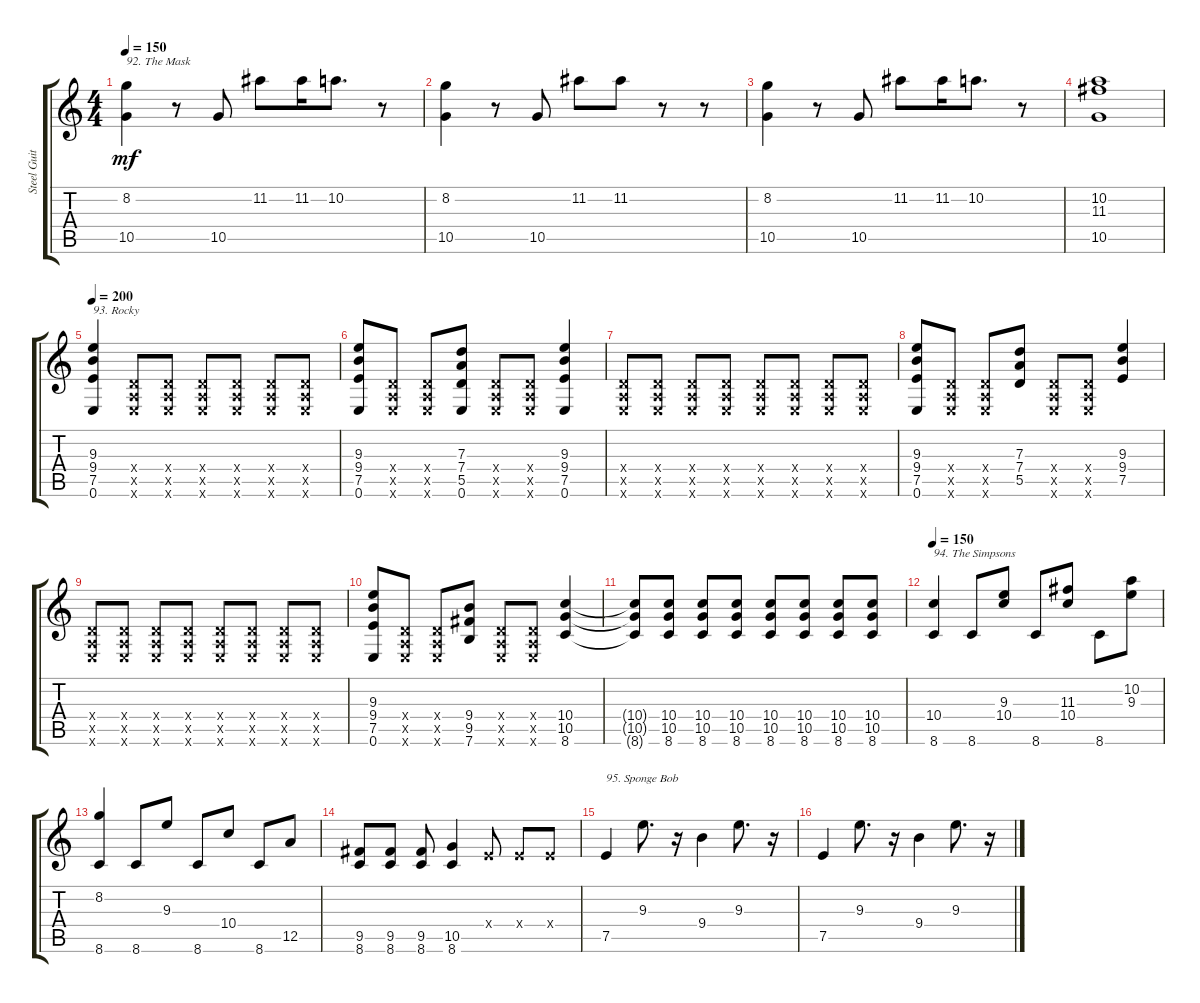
\track ("Steel Guitar" "Steel Guit") {instrument acousticguitarsteel}
\staff {score tabs}
\tuning (E4 B3 G3 D3 A2 E2) {hide}
\ts (4 4)
\tempo 150
\clef g2
\ks c
(8.2 10.5).4{txt "92. The Mask" dy mf} r.8 10.5.8 11.2.8 11.2.16 10.2.8{d} r.8 |
(8.2 10.5).4 r.8 10.5.8 11.2.8 11.2.8 r.8 r.8 |
(8.2 10.5).4 r.8 10.5.8 11.2.8 11.2.16 10.2.8{d} r.8 |
(10.2 11.3 10.5).1 |
\tempo 200
(9.3 9.4 7.5 0.6).4{txt "93. Rocky"} (0.4{x} 0.5{x} 0.6{x}).8 (0.4{x} 0.5{x} 0.6{x}).8 (0.4{x} 0.5{x} 0.6{x}).8 (0.4{x} 0.5{x} 0.6{x}).8 (0.4{x} 0.5{x} 0.6{x}).8 (0.4{x} 0.5{x} 0.6{x}).8 |
(9.3 9.4 7.5 0.6).8 (0.4{x} 0.5{x} 0.6{x}).8 (0.4{x} 0.5{x} 0.6{x}).8 (7.3 7.4 5.5 0.6).8 (0.4{x} 0.5{x} 0.6{x}).8 (0.4{x} 0.5{x} 0.6{x}).8 (9.3 9.4 7.5 0.6).4 |
(0.4{x} 0.5{x} 0.6{x}).8 (0.4{x} 0.5{x} 0.6{x}).8 (0.4{x} 0.5{x} 0.6{x}).8 (0.4{x} 0.5{x} 0.6{x}).8 (0.4{x} 0.5{x} 0.6{x}).8 (0.4{x} 0.5{x} 0.6{x}).8 (0.4{x} 0.5{x} 0.6{x}).8 (0.4{x} 0.5{x} 0.6{x}).8 |
(9.3 9.4 7.5 0.6).8 (0.4{x} 0.5{x} 0.6{x}).8 (0.4{x} 0.5{x} 0.6{x}).8 (7.3 7.4 5.5).8 (0.4{x} 0.5{x} 0.6{x}).8 (0.4{x} 0.5{x} 0.6{x}).8 (9.3 9.4 7.5).4 |
(0.4{x} 0.5{x} 0.6{x}).8 (0.4{x} 0.5{x} 0.6{x}).8 (0.4{x} 0.5{x} 0.6{x}).8 (0.4{x} 0.5{x} 0.6{x}).8 (0.4{x} 0.5{x} 0.6{x}).8 (0.4{x} 0.5{x} 0.6{x}).8 (0.4{x} 0.5{x} 0.6{x}).8 (0.4{x} 0.5{x} 0.6{x}).8 |
(9.3 9.4 7.5 0.6).8 (0.4{x} 0.5{x} 0.6{x}).8 (0.4{x} 0.5{x} 0.6{x}).8 (9.4 9.5 7.6).8 (0.4{x} 0.5{x} 0.6{x}).8 (0.4{x} 0.5{x} 0.6{x}).8 (10.4 10.5 8.6).4 |
(10.4{t} 10.5{t} 8.6{t}).8 (10.4 10.5 8.6).8 (10.4 10.5 8.6).8 (10.4 10.5 8.6).8 (10.4 10.5 8.6).8 (10.4 10.5 8.6).8 (10.4 10.5 8.6).8 (10.4 10.5 8.6).8 |
\tempo 150
(10.4 8.6).4{txt "94. The Simpsons"} 8.6.8 (9.3 10.4).8 8.6.8 (11.3 10.4).8 8.6.8 (10.2 9.3).8 |
(8.2 8.6).4 8.6.8 9.3.8 8.6.8 10.4.8 8.6.8 12.5.8 |
(9.5 8.6).8 (9.5 8.6).8 (9.5 8.6).8 (10.5 8.6).4 2.4{x}.8 2.4{x}.8 2.4{x}.8 |
7.5.4{txt "95. Sponge Bob"} 9.3.8{d} r.16 9.4.4 9.3.8{d} r.16 |
7.5.4 9.3.8{d} r.16 9.4.4 9.3.8{d} r.16
